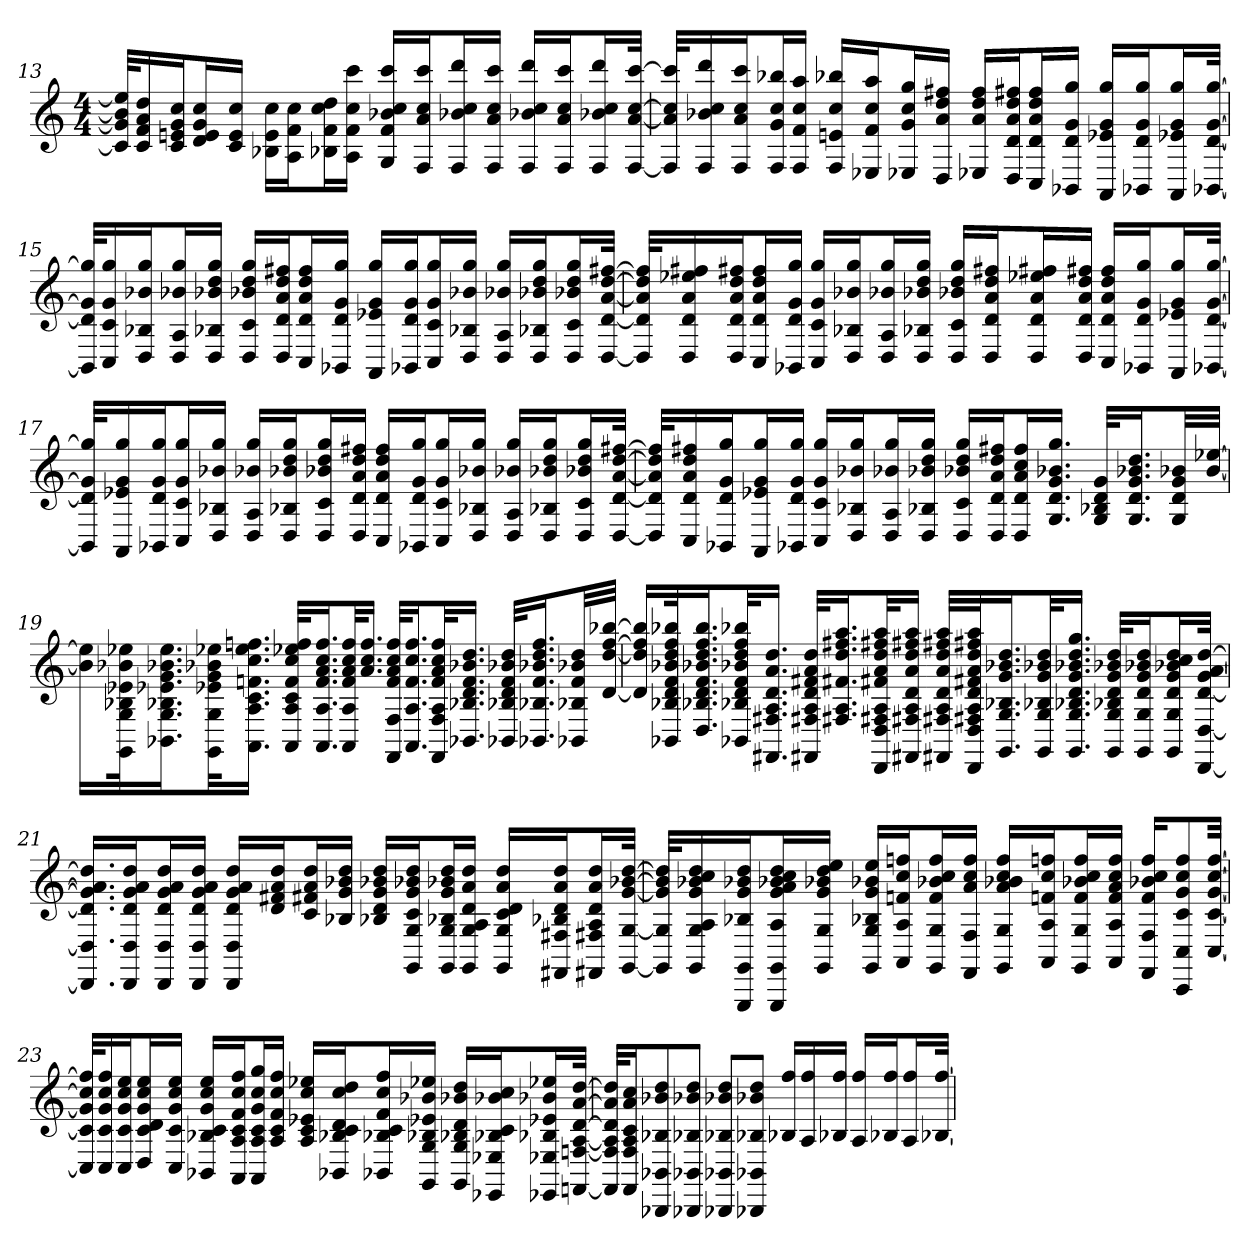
**kern
*part1
*staff1
*clefG2
*M4/4
=13
32c/] 32g] 32b-] 32ee]KLL
16c/ 16f 16a 16dd
16c/ 16en 16g 16ccJ
16d/ 16e 16g 16ccL
16c/ 16e 16ccJJ
16B-X\ 16e 16ccLL
16A\ 16f 16ccJ
16B-X\ 16f 16cc 16ddL
16A\ 16f 16cc 16cccJJ
16G/ 16f 16b-X 16cc 16cccLL
16F/ 16a 16cc 16cccJ
16F/ 16b-X 16cc 16dddL
16F/ 16a 16cc 16cccJJ
16F/ 16b-X 16cc 16dddLL
16F/ 16a 16cc 16cccJ
16F/ 16b-X 16cc 16dddL
[32F/ [32a [32cc [32cccJJk
=14
32F/] 32a] 32cc] 32ccc]KLL
16F/ 16b-X 16cc 16ddd
16F/ 16a 16cc 16cccJ
16F/ 16g 16cc 16bb-XL
16F/ 16f 16cc 16aaJJ
16F/ 16en 16cc 16bb-XLL
16E-X/ 16f 16cc 16aaJ
16E-X/ 16g 16cc 16ggL
16D/ 16a 16dd 16ff#XJJ
16E-X/ 16a 16dd 16ff#LL
16D/ 16d 16a 16dd 16ff#XJ
16C/ 16d 16a 16dd 16ff#L
16BB-X/ 16d 16g 16ggJJ
16AA/ 16e-X 16g 16ggLL
16BB-X/ 16d 16g 16ggJ
16AA/ 16e-X 16g 16ggL
[32BB-X/ [32d [32g [32ggJJk
=15
32BB-/] 32d] 32g] 32gg]KLL
16C/ 16c 16g 16gg
16D/ 16B-X 16b-X 16ggJ
16D/ 16A 16b-X 16ggL
16D/ 16B-X 16b-X 16dd 16ggJJ
16D/ 16c 16b-X 16dd 16ggLL
16D/ 16d 16a 16dd 16ff#XJ
16C/ 16d 16a 16dd 16ff#L
16BB-X/ 16d 16g 16ggJJ
16AA/ 16e-X 16g 16ggLL
16BB-X/ 16d 16g 16ggJ
16C/ 16c 16g 16ggL
16D/ 16B-X 16b-X 16ggJJ
16D/ 16A 16b-X 16ggLL
16D/ 16B-X 16b-X 16dd 16ggJ
16D/ 16c 16b-X 16dd 16ggL
[32D/ [32d [32a [32dd [32ff#XJJk
=16
32D/] 32d] 32a] 32dd] 32ff#]KLL
16D/ 16d 16a 16ee-X 16ff#X
16D/ 16d 16a 16dd 16ff#XJ
16C/ 16d 16a 16dd 16ff#L
16BB-X/ 16d 16g 16ggJJ
16C/ 16c 16g 16ggLL
16D/ 16B-X 16b-X 16ggJ
16D/ 16A 16b-X 16ggL
16D/ 16B-X 16b-X 16dd 16ggJJ
16D/ 16c 16b-X 16dd 16ggLL
16D/ 16d 16a 16dd 16ff#XJ
16D/ 16d 16a 16ee-X 16ff#XL
16D/ 16d 16a 16dd 16ff#XJJ
16C/ 16d 16a 16dd 16ff#LL
16BB-X/ 16d 16g 16ggJ
16AA/ 16e-X 16g 16ggL
[32BB-X/ [32d [32g [32ggJJk
=17
32BB-/] 32d] 32g] 32gg]KLL
16AA/ 16e-X 16g 16gg
16BB-X/ 16d 16g 16ggJ
16C/ 16c 16g 16ggL
16D/ 16B-X 16b-X 16ggJJ
16D/ 16A 16b-X 16ggLL
16D/ 16B-X 16b-X 16dd 16ggJ
16D/ 16c 16b-X 16dd 16ggL
16D/ 16d 16a 16dd 16ff#XJJ
16C/ 16d 16a 16dd 16ff#LL
16BB-X/ 16d 16g 16ggJ
16C/ 16c 16g 16ggL
16D/ 16B-X 16b-X 16ggJJ
16D/ 16A 16b-X 16ggLL
16D/ 16B-X 16b-X 16dd 16ggJ
16D/ 16c 16b-X 16dd 16ggL
[32D/ [32d [32a [32dd [32ff#XJJk
=18
32D/] 32d] 32a] 32dd] 32ff#]KLL
16C/ 16d 16a 16dd 16ff#
16BB-X/ 16d 16g 16ggJ
16AA/ 16e-X 16g 16ggL
16BB-X/ 16d 16g 16ggJJ
16C/ 16c 16g 16ggLL
16D/ 16B-X 16b-X 16ggJ
16D/ 16A 16b-X 16ggL
16D/ 16B-X 16b-X 16dd 16ggJJ
16D/ 16c 16b-X 16dd 16ggLL
16D/ 16d 16a 16dd 16ff#XJ
16D/ 16d 16a 16cc 16ff#L
16.G/ 16.d 16.g 16.b-X 16.ggJJ
32G/ 32B-X 32d 32gKLL
16.G/ 16.d 16.g 16.b-X 16.ddJ
32G/ 32d 32g 32b-XLL
[32b-/ [32ee-XJJJ
=19
16b-\] 16ee-]LL
32GG\ 32G 32B-X 32e-X 32b-X 32ee-XK
16.BB-X\ 16.G 16.B-X 16.e-X 16.g 16.b-X 16.ee-J
32GG\ 32G 32e-X 32g 32b-X 32ee-XKL
16.AA\ 16.A 16.c 16.fn 16.cc 16.ee- 16.ffnJJ
32AA/ 32A 32c 32f 32cc 32ee-X 32ffKLL
16.AA/ 16.A 16.f 16.a 16.cc 16.ffJ
32AA/ 32A 32f 32a 32cc 32ffKL
16.a/ 16.cc 16.ffJJ
32FF/ 32F 32f 32a 32cc 32ffKLL
16.AA/ 16.A 16.f 16.cc 16.ffJ
32FF/ 32F 32A 32f 32a 32cc 32ffKL
16.BB-X/ 16.B-X 16.d 16.f 16.b-X 16.ddJJ
32BB-X/ 32B-X 32d 32f 32b-X 32ddKLL
16.BB-X/ 16.B-X 16.f 16.b-X 16.dd 16.ffJ
32BB-X/ 32B-X 32f 32b-X 32ddLL
[32d/ [32dd [32ff [32bb-XJJJ
=20
16d/] 16dd] 16ff] 16bb-]LL
32BB-X/ 32B-X 32d 32f 32b-X 32dd 32ff 32bb-XK
16.D/ 16.B-X 16.d 16.f 16.b-X 16.dd 16.ff 16.bb-J
32BB-X/ 32B-X 32d 32f 32b-X 32dd 32ff 32bb-XKL
16.FF#X/ 16.F#X 16.A 16.d 16.a 16.ddJJ
32FF#X/ 32F#X 32A 32d 32f#X 32a 32ddKLL
16.F#X/ 16.A 16.f#X 16.dd 16.ff#X 16.aaJ
32DD/ 32D 32F#X 32A 32f#X 32a 32dd 32ff#X 32aaKL
16FF#X/ 16F#X 16A 16d 16a 16dd 16ff#X 16aaJJ
32FF#X/ 32F#X 32A 32d 32a 32dd 32ff#X 32aaLLL
32DD/ 32D 32F#X 32A 32d 32f#X 32a 32dd 32ff#X 32aaJ
16.GG/ 16.G 16.B-X 16.g 16.b-X 16.ddJ
32GG/ 32G 32B-X 32g 32b-X 32ddKL
16.GG/ 16.G 16.B-X 16.d 16.g 16.b-X 16.dd 16.ggJJ
32GG/ 32G 32B-X 32d 32g 32b-X 32ddKLL
16GG/ 16G 16d 16g 16b-X 16ddJ
16GG/ 16G 16d 16g 16b-X 16cc 16ddL
[32DD/ [32D [32d [32g [32a [32ddJJk
=21
16.DD/] 16.D] 16.d] 16.g] 16.a] 16.dd]LL
16DD/ 16D 16d 16g 16a 16ddJ
16DD/ 16D 16d 16g 16a 16ddL
16DD/ 16D 16d 16g 16a 16ddJJ
16DD/ 16D 16d 16g 16a 16ddLL
16d/ 16f#X 16a 16ddJ
16c/ 16f#X 16a 16ddL
16B-X/ 16g 16b-X 16ddJJ
16B-X/ 16d 16g 16b-X 16ddLL
16GG/ 16G 16c 16g 16b-X 16ddJ
16GG/ 16G 16B-X 16g 16b-X 16ddL
16GG/ 16G 16A 16d 16a 16ddJJ
16GG/ 16G 16c 16d 16a 16ddLL
16FF#X/ 16F#X 16B-X 16d 16a 16ddJ
16FF#X/ 16F#X 16A 16d 16a 16ddL
[32GG/ [32G [32g [32b-X [32ddJJk
=22
32GG/] 32G] 32g] 32b-] 32dd]KLL
16GG/ 16G 16A 16g 16b-X 16cc 16dd
16GGG/ 16GG 16B-X 16g 16b-X 16ddJ
16GGG/ 16GG 16A 16g 16a 16b-X 16cc 16ddL
16GG/ 16G 16g 16b-X 16dd 16eeJJ
16GG/ 16G 16B-X 16g 16b-X 16eeLL
16AA/ 16A 16fn 16cc 16ffnJ
16GG/ 16G 16f 16b-X 16cc 16ffL
16FF/ 16F 16a 16cc 16ffJJ
16GG/ 16G 16a 16b-X 16cc 16ffLL
16AA/ 16A 16fn 16cc 16ffnJ
16GG/ 16G 16f 16b-X 16cc 16ffL
16AA/ 16A 16f 16a 16cc 16ffJJ
16FF/ 16F 16f 16b-X 16cc 16ffKL
8CC/ 8C 8c 8g 8cc 8ff
[32C/ [32c [32g [32cc [32ffJkk
=23
32C/] 32c] 32g] 32cc] 32ff]KLL
16C/ 16c 16g 16cc 16ff
16C/ 16c 16g 16cc 16eeJ
16D/ 16c 16d 16g 16cc 16eeL
16C/ 16c 16g 16cc 16eeJJ
16BB-X/ 16B-X 16c 16g 16cc 16eeLL
16AA/ 16A 16c 16f 16cc 16ffJ
16AA/ 16A 16c 16g 16cc 16ggL
16A/ 16c 16f 16cc 16ffJJ
16A/ 16c 16e-X 16cc 16ee-XLL
16BB-X/ 16B-X 16c 16d 16cc 16ddJ
16BB-X/ 16B-X 16c 16f 16cc 16ffL
16GG/ 16G 16B-X 16e-X 16b-X 16ee-XJJ
16GG/ 16G 16B-X 16d 16b-X 16ddLL
16EE-X/ 16E-X 16B-X 16c 16b-X 16ccJ
16EE-X/ 16E-X 16B-X 16e-X 16b-X 16ee-XL
[32FFn/ [32Fn [32A [32d [32a [32ddJJk
=24
32FF/] 32F] 32A] 32d] 32a] 32dd]KLL
16FF/ 16F 16A 16c 16a 16ccJ
8BBB-X/ 8BB-X 8B-X 8b-X 8dd
8BBB-X/ 8BB-X 8B-X 8b-X 8ddJ
8BBB-X/ 8BB-X 8B-X 8b-X 8ddL
8BBB-X/ 8BB-X 8B-X 8b-X 8ddJ
16B-X/ 16ffLL
16A/ 16ff
16B-X/ 16ffJJ
16A/ 16ffLL
16B-X/ 16ffJ
16A/ 16ffL
[32B-X/ [32ffJJk
=
*-
